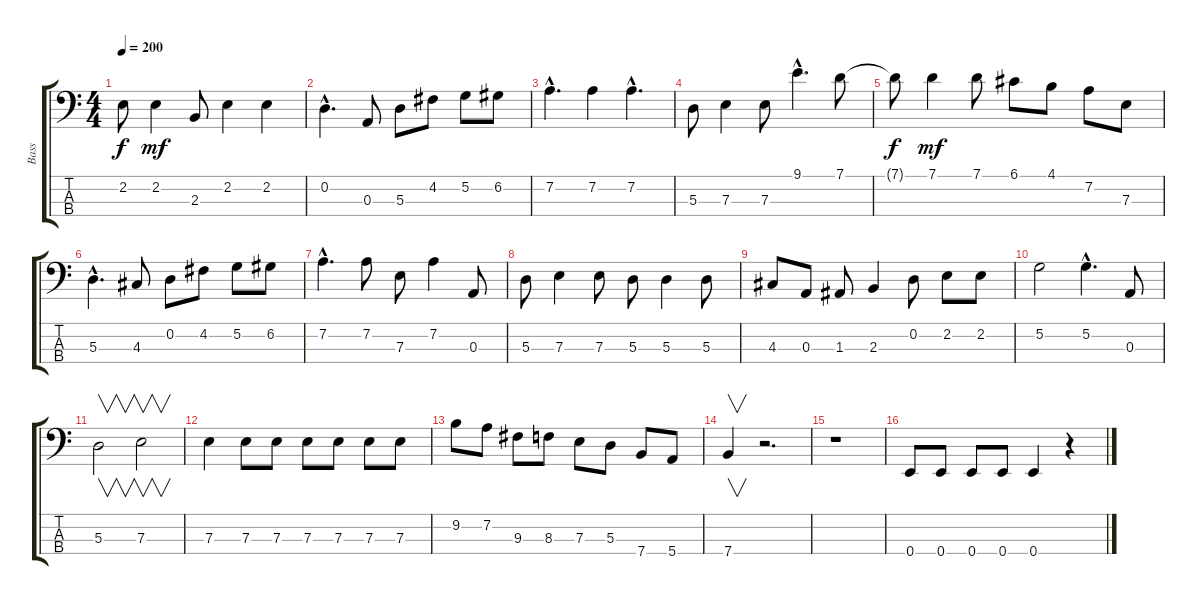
\track ("Bass" "Bass") {instrument electricbassfinger}
\staff {score tabs}
\tuning (G2 D2 A1 E1) {hide}
\ts (4 4)
\tempo 200
\clef f4
\ks c
2.2{t}.8{dy f} 2.2.4{dy mf} 2.3.8 2.2.4 2.2.4 |
0.2{hac}.4{d} 0.3.8 5.3.8 4.2.8 5.2.8 6.2.8 |
7.2{hac}.4{d} 7.2.4 7.2{hac}.4{d} |
5.3.8 7.3.4 7.3.8 9.1{hac}.4{d} 7.1.8 |
7.1{t}.8{dy f} 7.1.4{dy mf} 7.1.8 6.1.8 4.1.8 7.2.8 7.3.8 |
5.3{hac}.4{d} 4.3.8 0.2.8 4.2.8 5.2.8 6.2.8 |
7.2{hac}.4{d} 7.2.8 7.3.8 7.2.4 0.3.8 |
5.3.8 7.3.4 7.3.8 5.3.8 5.3.4 5.3.8 |
4.3.8 0.3.8 1.3.8 2.3.4 0.2.8 2.2.8 2.2.8 |
5.2.2 5.2{hac}.4{d} 0.3.8 |
5.3.2{v} 7.3.2{v} |
7.3.4 7.3.8 7.3.8 7.3.8 7.3.8 7.3.8 7.3.8 |
9.2.8 7.2.8 9.3.8 8.3.8 7.3.8 5.3.8 7.4.8 5.4.8 |
7.4.4{v} r.2{d} |
r.1 |
0.4.8 0.4.8 0.4.8 0.4.8 0.4.4 r.4
